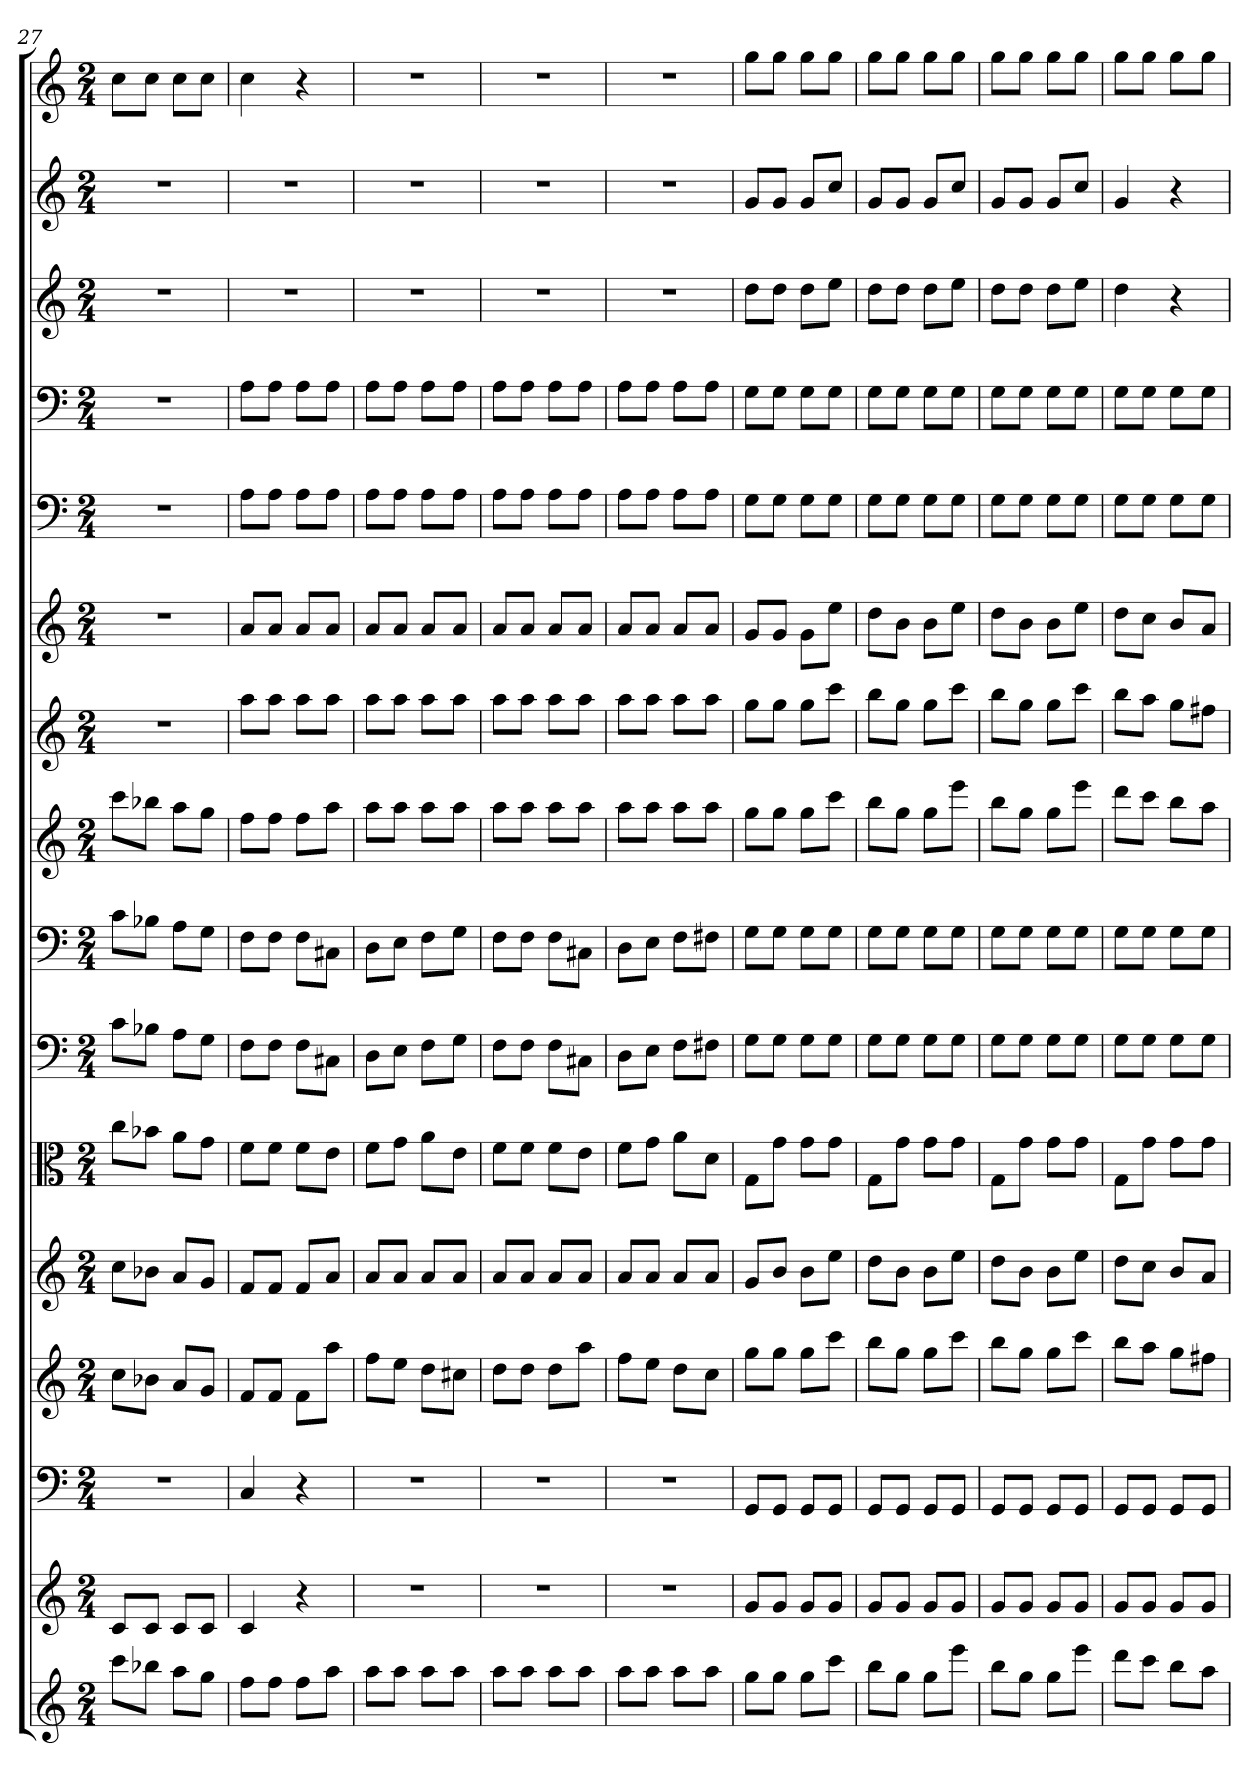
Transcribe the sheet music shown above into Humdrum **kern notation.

**kern	**kern	**kern	**kern	**kern	**kern	**kern	**kern	**kern	**kern	**kern	**kern	**kern	**kern	**kern	**kern
*part16	*part15	*part14	*part13	*part12	*part11	*part10	*part9	*part8	*part7	*part6	*part5	*part4	*part3	*part2	*part1
*staff16	*staff15	*staff14	*staff13	*staff12	*staff11	*staff10	*staff9	*staff8	*staff7	*staff6	*staff5	*staff4	*staff3	*staff2	*staff1
*	*	*clefF4	*	*	*clefC3	*clefF4	*clefF4	*	*	*	*clefF4	*clefF4	*	*	*
*k[]	*k[]	*k[]	*k[]	*k[]	*k[]	*k[]	*k[]	*k[]	*k[]	*k[]	*k[]	*k[]	*k[]	*k[]	*k[]
*C:	*C:	*C:	*C:	*C:	*C:	*C:	*C:	*C:	*C:	*C:	*C:	*C:	*C:	*C:	*C:
*M2/4	*M2/4	*M2/4	*M2/4	*M2/4	*M2/4	*M2/4	*M2/4	*M2/4	*M2/4	*M2/4	*M2/4	*M2/4	*M2/4	*M2/4	*M2/4
=27	=27	=27	=27	=27	=27	=27	=27	=27	=27	=27	=27	=27	=27	=27	=27
8cccL	8cL	2r	8ccL	8ccL	8cc\L	8c\L	8c\L	8cccL	2r	2r	2r	2r	2r	2r	8ccL
8bb-XJ	8cJ	.	8b-XJ	8b-XJ	8b-X\J	8B-X\J	8B-X\J	8bb-XJ	.	.	.	.	.	.	8ccJ
8aaL	8cL	.	8aL	8aL	8a\L	8A\L	8A\L	8aaL	.	.	.	.	.	.	8ccL
8ggJ	8cJ	.	8gJ	8gJ	8g\J	8G\J	8G\J	8ggJ	.	.	.	.	.	.	8ccJ
=28	=28	=28	=28	=28	=28	=28	=28	=28	=28	=28	=28	=28	=28	=28	=28
8ffL	4c	4C	8fL	8fL	8f\L	8F\L	8F\L	8ffL	8aaL	8aL	8A\L	8A\L	2r	2r	4cc
8ffJ	.	.	8fJ	8fJ	8f\J	8F\J	8F\J	8ffJ	8aaJ	8aJ	8A\J	8A\J	.	.	.
8ffL	4r	4r	8fL	8fL	8f\L	8F\L	8F\L	8ffL	8aaL	8aL	8A\L	8A\L	.	.	4r
8aaJ	.	.	8aaJ	8aJ	8e\J	8C#X\J	8C#X\J	8aaJ	8aaJ	8aJ	8A\J	8A\J	.	.	.
=29	=29	=29	=29	=29	=29	=29	=29	=29	=29	=29	=29	=29	=29	=29	=29
8aaL	2r	2r	8ffL	8aL	8f\L	8D\L	8D\L	8aaL	8aaL	8aL	8A\L	8A\L	2r	2r	2r
8aaJ	.	.	8eeJ	8aJ	8g\J	8E\J	8E\J	8aaJ	8aaJ	8aJ	8A\J	8A\J	.	.	.
8aaL	.	.	8ddL	8aL	8a\L	8F\L	8F\L	8aaL	8aaL	8aL	8A\L	8A\L	.	.	.
8aaJ	.	.	8cc#XJ	8aJ	8e\J	8G\J	8G\J	8aaJ	8aaJ	8aJ	8A\J	8A\J	.	.	.
=30	=30	=30	=30	=30	=30	=30	=30	=30	=30	=30	=30	=30	=30	=30	=30
8aaL	2r	2r	8ddL	8aL	8f\L	8F\L	8F\L	8aaL	8aaL	8aL	8A\L	8A\L	2r	2r	2r
8aaJ	.	.	8ddJ	8aJ	8f\J	8F\J	8F\J	8aaJ	8aaJ	8aJ	8A\J	8A\J	.	.	.
8aaL	.	.	8ddL	8aL	8f\L	8F\L	8F\L	8aaL	8aaL	8aL	8A\L	8A\L	.	.	.
8aaJ	.	.	8aaJ	8aJ	8e\J	8C#X\J	8C#X\J	8aaJ	8aaJ	8aJ	8A\J	8A\J	.	.	.
=31	=31	=31	=31	=31	=31	=31	=31	=31	=31	=31	=31	=31	=31	=31	=31
8aaL	2r	2r	8ffL	8aL	8f\L	8D\L	8D\L	8aaL	8aaL	8aL	8A\L	8A\L	2r	2r	2r
8aaJ	.	.	8eeJ	8aJ	8g\J	8E\J	8E\J	8aaJ	8aaJ	8aJ	8A\J	8A\J	.	.	.
8aaL	.	.	8ddL	8aL	8a\L	8F\L	8F\L	8aaL	8aaL	8aL	8A\L	8A\L	.	.	.
8aaJ	.	.	8ccJ	8aJ	8d\J	8F#X\J	8F#X\J	8aaJ	8aaJ	8aJ	8A\J	8A\J	.	.	.
=32	=32	=32	=32	=32	=32	=32	=32	=32	=32	=32	=32	=32	=32	=32	=32
8ggL	8gL	8GG/L	8ggL	8gL	8G\L	8G\L	8G\L	8ggL	8ggL	8gL	8G\L	8G\L	8ddL	8gL	8ggL
8ggJ	8gJ	8GG/J	8ggJ	8bJ	8g\J	8G\J	8G\J	8ggJ	8ggJ	8gJ	8G\J	8G\J	8ddJ	8gJ	8ggJ
8ggL	8gL	8GG/L	8ggL	8bL	8g\L	8G\L	8G\L	8ggL	8ggL	8gL	8G\L	8G\L	8ddL	8gL	8ggL
8cccJ	8gJ	8GG/J	8cccJ	8eeJ	8g\J	8G\J	8G\J	8cccJ	8cccJ	8eeJ	8G\J	8G\J	8eeJ	8ccJ	8ggJ
=33	=33	=33	=33	=33	=33	=33	=33	=33	=33	=33	=33	=33	=33	=33	=33
8bbL	8gL	8GG/L	8bbL	8ddL	8G\L	8G\L	8G\L	8bbL	8bbL	8ddL	8G\L	8G\L	8ddL	8gL	8ggL
8ggJ	8gJ	8GG/J	8ggJ	8bJ	8g\J	8G\J	8G\J	8ggJ	8ggJ	8bJ	8G\J	8G\J	8ddJ	8gJ	8ggJ
8ggL	8gL	8GG/L	8ggL	8bL	8g\L	8G\L	8G\L	8ggL	8ggL	8bL	8G\L	8G\L	8ddL	8gL	8ggL
8eeeJ	8gJ	8GG/J	8cccJ	8eeJ	8g\J	8G\J	8G\J	8eeeJ	8cccJ	8eeJ	8G\J	8G\J	8eeJ	8ccJ	8ggJ
=34	=34	=34	=34	=34	=34	=34	=34	=34	=34	=34	=34	=34	=34	=34	=34
8bbL	8gL	8GG/L	8bbL	8ddL	8G\L	8G\L	8G\L	8bbL	8bbL	8ddL	8G\L	8G\L	8ddL	8gL	8ggL
8ggJ	8gJ	8GG/J	8ggJ	8bJ	8g\J	8G\J	8G\J	8ggJ	8ggJ	8bJ	8G\J	8G\J	8ddJ	8gJ	8ggJ
8ggL	8gL	8GG/L	8ggL	8bL	8g\L	8G\L	8G\L	8ggL	8ggL	8bL	8G\L	8G\L	8ddL	8gL	8ggL
8eeeJ	8gJ	8GG/J	8cccJ	8eeJ	8g\J	8G\J	8G\J	8eeeJ	8cccJ	8eeJ	8G\J	8G\J	8eeJ	8ccJ	8ggJ
=35	=35	=35	=35	=35	=35	=35	=35	=35	=35	=35	=35	=35	=35	=35	=35
8dddL	8gL	8GG/L	8bbL	8ddL	8G\L	8G\L	8G\L	8dddL	8bbL	8ddL	8G\L	8G\L	4dd	4g	8ggL
8cccJ	8gJ	8GG/J	8aaJ	8ccJ	8g\J	8G\J	8G\J	8cccJ	8aaJ	8ccJ	8G\J	8G\J	.	.	8ggJ
8bbL	8gL	8GG/L	8ggL	8bL	8g\L	8G\L	8G\L	8bbL	8ggL	8bL	8G\L	8G\L	4r	4r	8ggL
8aaJ	8gJ	8GG/J	8ff#XJ	8aJ	8g\J	8G\J	8G\J	8aaJ	8ff#XJ	8aJ	8G\J	8G\J	.	.	8ggJ
=	=	=	=	=	=	=	=	=	=	=	=	=	=	=	=
*-	*-	*-	*-	*-	*-	*-	*-	*-	*-	*-	*-	*-	*-	*-	*-
